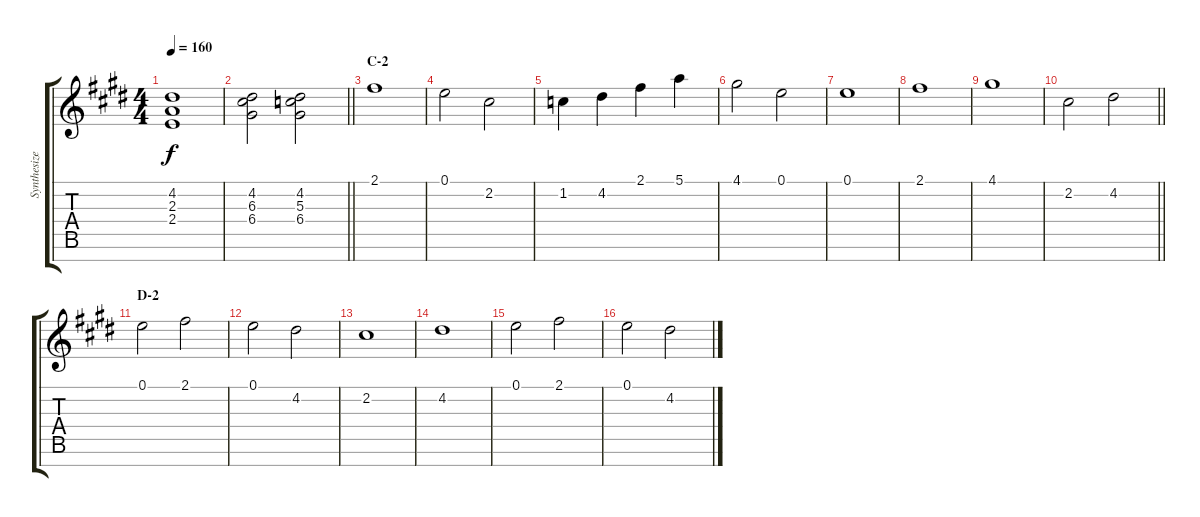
\track ("Synthesizer" "Synthesize") {instrument fx5brightness}
\staff {score tabs}
\tuning (E5 B4 G4 D4 A3 E3 B2) {hide}
\ts (4 4)
\tempo 160
\clef g2
\ks e
(4.2 2.3 2.4).1{dy f} |
\barLineRight lightlight
(4.2 6.3 6.4).2 (4.2 5.3 6.4).2 |
\section ("" "C-2")
2.1.1 |
0.1.2 2.2.2 |
1.2.4 4.2.4 2.1.4 5.1.4 |
4.1.2 0.1.2 |
0.1.1 |
2.1.1 |
4.1.1 |
\barLineRight lightlight
2.2.2 4.2.2 |
\section ("" "D-2")
0.1.2 2.1.2 |
0.1.2 4.2.2 |
2.2.1 |
4.2.1 |
0.1.2 2.1.2 |
0.1.2 4.2.2
